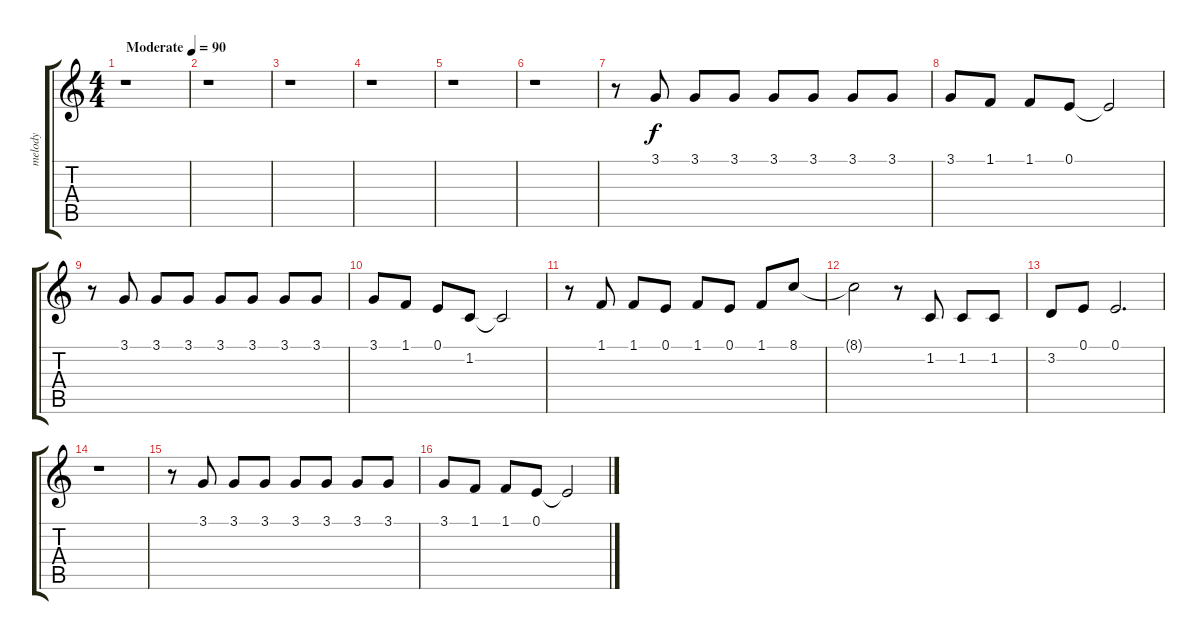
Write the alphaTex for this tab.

\track ("melody" "melody") {instrument flute}
\staff {score tabs}
\tuning (E4 B3 G3 D3 A2 E2) {hide}
\ts (4 4)
\tempo (90 "Moderate")
\clef g2
\ks c
r.1{dy f instrument flute} |
r.1 |
r.1 |
r.1 |
r.1 |
r.1 |
r.8 3.1.8 3.1.8 3.1.8 3.1.8 3.1.8 3.1.8 3.1.8 |
3.1.8 1.1.8 1.1.8 0.1.8 0.1{t}.2 |
r.8 3.1.8 3.1.8 3.1.8 3.1.8 3.1.8 3.1.8 3.1.8 |
3.1.8 1.1.8 0.1.8 1.2.8 1.2{t}.2 |
r.8 1.1.8 1.1.8 0.1.8 1.1.8 0.1.8 1.1.8 8.1.8 |
8.1{t}.2 r.8 1.2.8 1.2.8 1.2.8 |
3.2.8 0.1.8 0.1.2{d} |
r.1 |
r.8 3.1.8 3.1.8 3.1.8 3.1.8 3.1.8 3.1.8 3.1.8 |
3.1.8 1.1.8 1.1.8 0.1.8 0.1{t}.2
